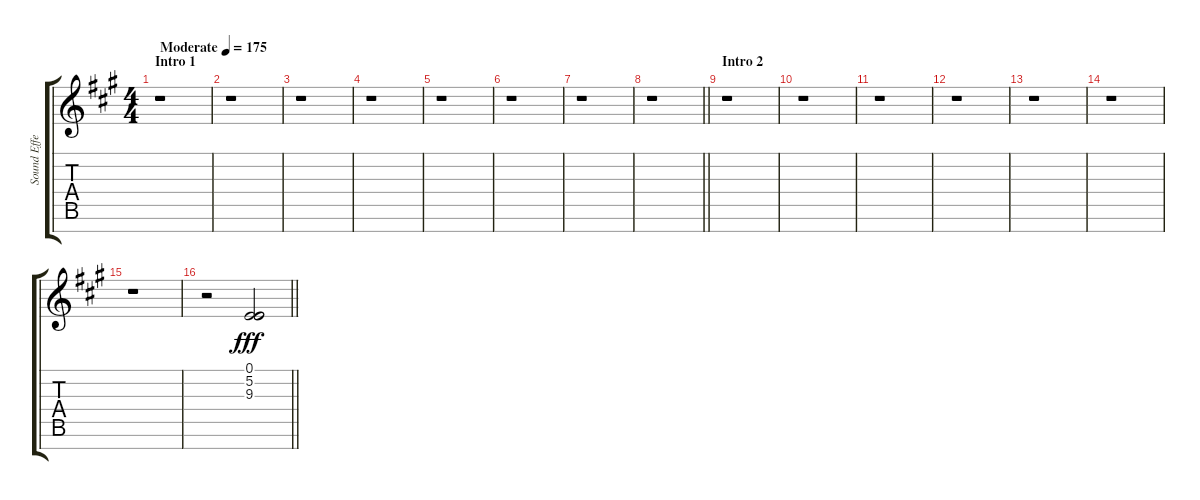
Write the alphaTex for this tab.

\track ("Sound Effect" "Sound Effe") {instrument seashore}
\staff {score tabs}
\tuning (E4 B3 G3 D3 A2 E2 B1) {hide}
\ts (4 4)
\section ("" "Intro 1")
\tempo (175 "Moderate")
\clef g2
\ks a
r.1{dy fff instrument seashore} |
r.1 |
r.1 |
r.1 |
r.1 |
r.1 |
r.1 |
\barLineRight lightlight
r.1 |
\section ("" "Intro 2")
r.1 |
r.1 |
r.1 |
r.1 |
r.1 |
r.1 |
r.1 |
\barLineRight lightlight
r.2 (0.1 5.2 9.3).2
